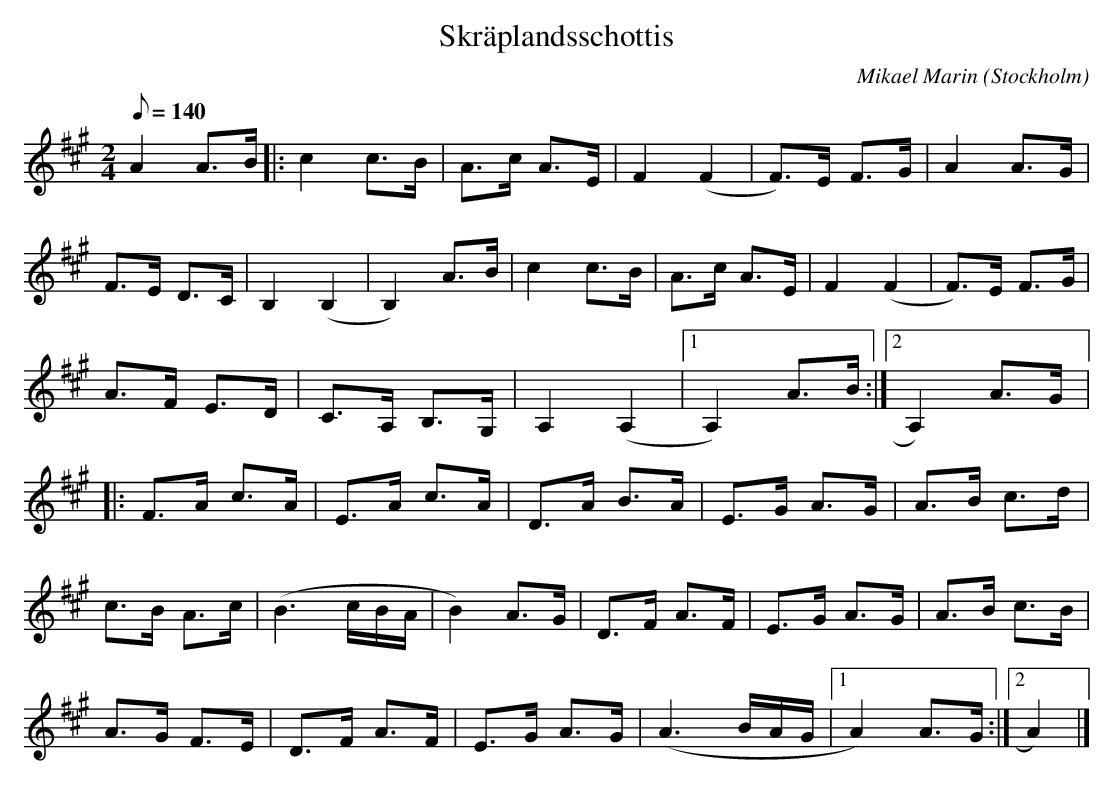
X:1
T:Skräplandsschottis
C:Mikael Marin
O:Stockholm
L:1/8
M:2/4
K:A
Q:140
V:1
A2 A>B |: c2 c>B |  A>c A>E | F2 (F2 | F>)E F>G | A2 A>G |
F>E D>C | B,2 (B,2 | B,2) A>B | c2 c>B |  A>c A>E | F2 (F2 | F>)E F>G |
A>F E>D |  C>A, B,>G, | A,2 (A,2 |1 A,2) A>B :|2 A,2) A>G |:
F>A c>A | E>A c>A | D>A B>A | E>G A>G | A>B c>d |
c>B A>c | (B2> cB/A/ | B2) A>G | D>F A>F | E>G A>G | A>B c>B |
A>G F>E | D>F A>F | E>G A>G | (A2> BA/G/ |1 A2) A>G :|2 A2)  |]
